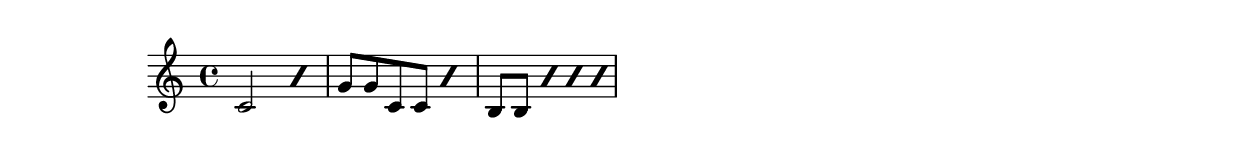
\version "2.6.0"
\header {
  texidoc = "Within a bar, beat repeats denote that a music snippet should be
played again."
}

\layout { raggedright = ##t }

\relative c'
\context Voice {
  \time 4/4
  \repeat "percent" 2 { c2 }

  %% the chairman dances
  \repeat "percent" 2 { g'8 g c, c  }   
  \repeat "percent" 4 { b8 b8  }
}


